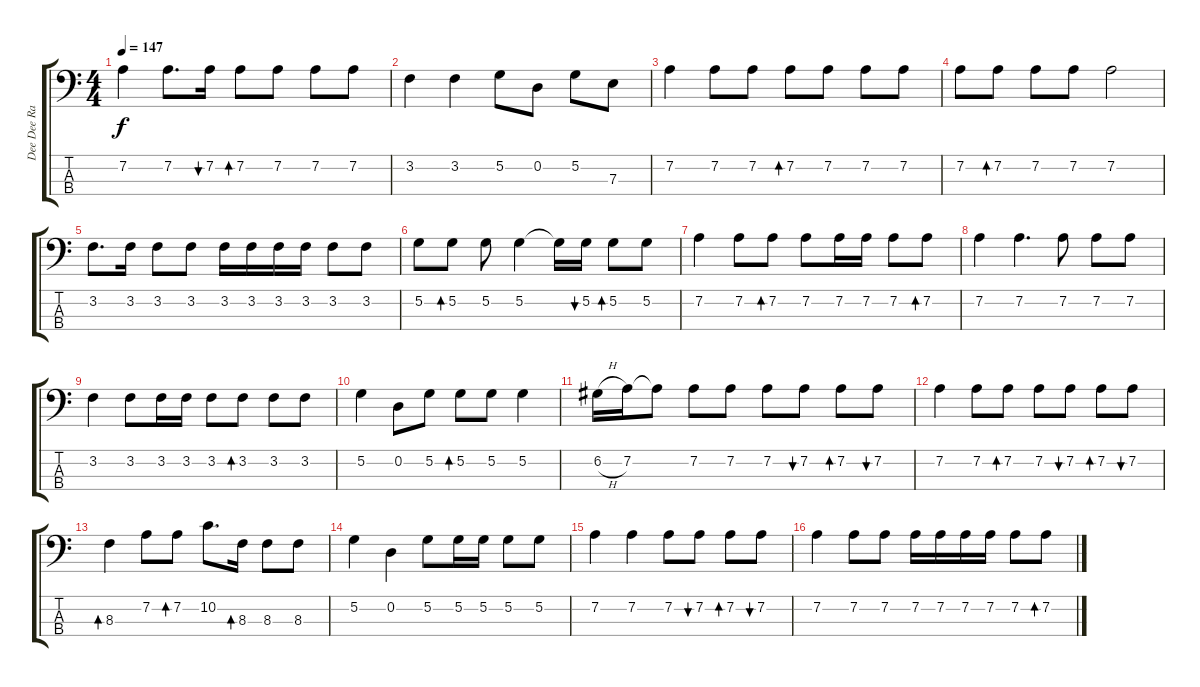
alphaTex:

\track ("Dee Dee Ramone - Bass" "Dee Dee Ra") {instrument electricbasspick}
\staff {score tabs}
\tuning (G2 D2 A1 E1) {hide}
\ts (4 4)
\tempo 147
\clef f4
\ks c
7.2.4{dy f} 7.2.8{d} 7.2.16{bu 120} 7.2.8{bd 240} 7.2.8 7.2.8 7.2.8 |
3.2.4 3.2.4 5.2.8 0.2.8 5.2.8 7.3.8 |
7.2.4 7.2.8 7.2.8 7.2.8{bd 240} 7.2.8 7.2.8 7.2.8 |
7.2.8 7.2.8{bd 240} 7.2.8 7.2.8 7.2.2 |
3.2.8{d} 3.2.16 3.2.8 3.2.8 3.2.16 3.2.16 3.2.16 3.2.16 3.2.8 3.2.8 |
5.2.8 5.2.8{bd 240} 5.2.8 5.2.4 5.2{t}.16 5.2.16{bu 120} 5.2.8{bd 240} 5.2.8 |
7.2.4 7.2.8 7.2.8{bd 240} 7.2.8 7.2.16 7.2.16 7.2.8 7.2.8{bd 240} |
7.2.4 7.2.4{d} 7.2.8 7.2.8 7.2.8 |
3.2.4 3.2.8 3.2.16 3.2.16 3.2.8 3.2.8{bd 240} 3.2.8 3.2.8 |
5.2.4 0.2.8 5.2.8 5.2.8{bd 240} 5.2.8 5.2.4 |
6.2{h}.16 7.2.16 7.2{t}.8 7.2.8 7.2.8 7.2.8 7.2.8{bu 240} 7.2.8{bd 240} 7.2.8{bu 240} |
7.2.4 7.2.8 7.2.8{bd 240} 7.2.8 7.2.8{bu 240} 7.2.8{bd 240} 7.2.8{bu 240} |
8.3.4{bd 240} 7.2.8 7.2.8{bd 240} 10.2.8{d} 8.3.16{bd 120} 8.3.8 8.3.8 |
5.2.4 0.2.4 5.2.8 5.2.16 5.2.16 5.2.8 5.2.8 |
7.2.4 7.2.4 7.2.8 7.2.8{bu 240} 7.2.8{bd 240} 7.2.8{bu 240} |
7.2.4 7.2.8 7.2.8 7.2.16 7.2.16 7.2.16 7.2.16 7.2.8 7.2.8{bd 240}
